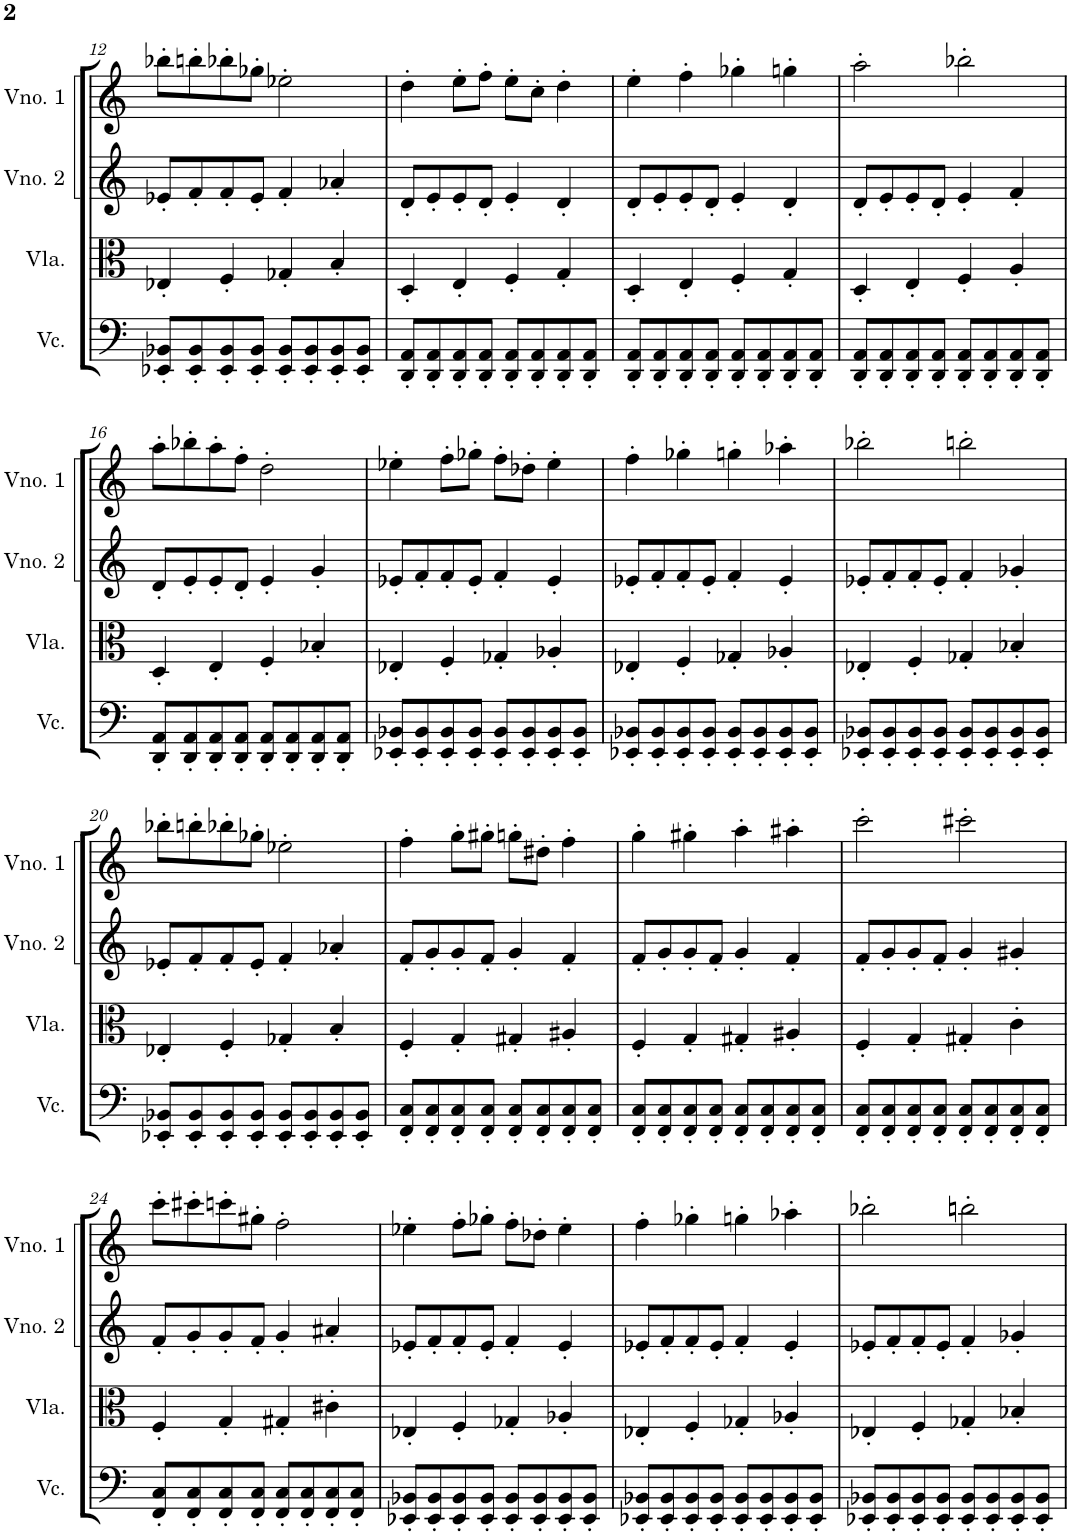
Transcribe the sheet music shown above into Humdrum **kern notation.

**kern	**kern	**kern	**kern
*part4	*part3	*part2	*part1
*staff4	*staff3	*staff2	*staff1
*I"Violoncelo	*I"Viola	*I"Violino 2	*I"Violino 1
*I'Vc.	*I'Vla.	*I'Vno. 2	*I'Vno. 1
!!LO:PB:g=z
*clefF4	*clefC3	*clefG2	*clefG2
*k[]	*k[]	*k[]	*k[]
*M4/4	*M4/4	*M4/4	*M4/4
=12	=12	=12	=12
8EE-X/' 8BB-X/'L	4E-X'/	8e-X'/L	8bb-X'\L
8EE-/' 8BB-/'	.	8f'/	8bbn'\
8EE-/' 8BB-/'	4F'/	8f'/	8bb-X'\
8EE-/' 8BB-/'J	.	8e-'/J	8gg-X'\J
8EE-/' 8BB-/'L	4G-X'/	4f'/	2ee-X'\
8EE-/' 8BB-/'	.	.	.
8EE-/' 8BB-/'	4B'/	4a-X'/	.
8EE-/' 8BB-/'J	.	.	.
=13	=13	=13	=13
8DD/' 8AA/'L	4D'/	8d'/L	4dd'\
8DD/' 8AA/'	.	8e'/	.
8DD/' 8AA/'	4E'/	8e'/	8ee'\L
8DD/' 8AA/'J	.	8d'/J	8ff'\J
8DD/' 8AA/'L	4F'/	4e'/	8ee'\L
8DD/' 8AA/'	.	.	8cc'\J
8DD/' 8AA/'	4G'/	4d'/	4dd'\
8DD/' 8AA/'J	.	.	.
=14	=14	=14	=14
8DD/' 8AA/'L	4D'/	8d'/L	4ee'\
8DD/' 8AA/'	.	8e'/	.
8DD/' 8AA/'	4E'/	8e'/	4ff'\
8DD/' 8AA/'J	.	8d'/J	.
8DD/' 8AA/'L	4F'/	4e'/	4gg-X'\
8DD/' 8AA/'	.	.	.
8DD/' 8AA/'	4G'/	4d'/	4ggn'\
8DD/' 8AA/'J	.	.	.
=15	=15	=15	=15
8DD/' 8AA/'L	4D'/	8d'/L	2aa'\
8DD/' 8AA/'	.	8e'/	.
8DD/' 8AA/'	4E'/	8e'/	.
8DD/' 8AA/'J	.	8d'/J	.
8DD/' 8AA/'L	4F'/	4e'/	2bb-X'\
8DD/' 8AA/'	.	.	.
8DD/' 8AA/'	4A'/	4f'/	.
8DD/' 8AA/'J	.	.	.
!!LO:LB:g=z
=16	=16	=16	=16
8DD/' 8AA/'L	4D'/	8d'/L	8aa'\L
8DD/' 8AA/'	.	8e'/	8bb-X'\
8DD/' 8AA/'	4E'/	8e'/	8aa'\
8DD/' 8AA/'J	.	8d'/J	8ff'\J
8DD/' 8AA/'L	4F'/	4e'/	2dd'\
8DD/' 8AA/'	.	.	.
8DD/' 8AA/'	4B-X'/	4g'/	.
8DD/' 8AA/'J	.	.	.
=17	=17	=17	=17
8EE-X/' 8BB-X/'L	4E-X'/	8e-X'/L	4ee-X'\
8EE-/' 8BB-/'	.	8f'/	.
8EE-/' 8BB-/'	4F'/	8f'/	8ff'\L
8EE-/' 8BB-/'J	.	8e-'/J	8gg-X'\J
8EE-/' 8BB-/'L	4G-X'/	4f'/	8ff'\L
8EE-/' 8BB-/'	.	.	8dd-X'\J
8EE-/' 8BB-/'	4A-X'/	4e-'/	4ee-'\
8EE-/' 8BB-/'J	.	.	.
=18	=18	=18	=18
8EE-X/' 8BB-X/'L	4E-X'/	8e-X'/L	4ff'\
8EE-/' 8BB-/'	.	8f'/	.
8EE-/' 8BB-/'	4F'/	8f'/	4gg-X'\
8EE-/' 8BB-/'J	.	8e-'/J	.
8EE-/' 8BB-/'L	4G-X'/	4f'/	4ggn'\
8EE-/' 8BB-/'	.	.	.
8EE-/' 8BB-/'	4A-X'/	4e-'/	4aa-X'\
8EE-/' 8BB-/'J	.	.	.
=19	=19	=19	=19
8EE-X/' 8BB-X/'L	4E-X'/	8e-X'/L	2bb-X'\
8EE-/' 8BB-/'	.	8f'/	.
8EE-/' 8BB-/'	4F'/	8f'/	.
8EE-/' 8BB-/'J	.	8e-'/J	.
8EE-/' 8BB-/'L	4G-X'/	4f'/	2bbn'\
8EE-/' 8BB-/'	.	.	.
8EE-/' 8BB-/'	4B-X'/	4g-X'/	.
8EE-/' 8BB-/'J	.	.	.
!!LO:LB:g=z
=20	=20	=20	=20
8EE-X/' 8BB-X/'L	4E-X'/	8e-X'/L	8bb-X'\L
8EE-/' 8BB-/'	.	8f'/	8bbn'\
8EE-/' 8BB-/'	4F'/	8f'/	8bb-X'\
8EE-/' 8BB-/'J	.	8e-'/J	8gg-X'\J
8EE-/' 8BB-/'L	4G-X'/	4f'/	2ee-X'\
8EE-/' 8BB-/'	.	.	.
8EE-/' 8BB-/'	4B'/	4a-X'/	.
8EE-/' 8BB-/'J	.	.	.
=21	=21	=21	=21
8FF/' 8C/'L	4F'/	8f'/L	4ff'\
8FF/' 8C/'	.	8g'/	.
8FF/' 8C/'	4G'/	8g'/	8gg'\L
8FF/' 8C/'J	.	8f'/J	8gg#X'\J
8FF/' 8C/'L	4G#X'/	4g'/	8ggn'\L
8FF/' 8C/'	.	.	8dd#X'\J
8FF/' 8C/'	4A#X'/	4f'/	4ff'\
8FF/' 8C/'J	.	.	.
=22	=22	=22	=22
8FF/' 8C/'L	4F'/	8f'/L	4gg'\
8FF/' 8C/'	.	8g'/	.
8FF/' 8C/'	4G'/	8g'/	4gg#X'\
8FF/' 8C/'J	.	8f'/J	.
8FF/' 8C/'L	4G#X'/	4g'/	4aa'\
8FF/' 8C/'	.	.	.
8FF/' 8C/'	4A#X'/	4f'/	4aa#X'\
8FF/' 8C/'J	.	.	.
=23	=23	=23	=23
8FF/' 8C/'L	4F'/	8f'/L	2ccc'\
8FF/' 8C/'	.	8g'/	.
8FF/' 8C/'	4G'/	8g'/	.
8FF/' 8C/'J	.	8f'/J	.
8FF/' 8C/'L	4G#X'/	4g'/	2ccc#X'\
8FF/' 8C/'	.	.	.
8FF/' 8C/'	4c'\	4g#X'/	.
8FF/' 8C/'J	.	.	.
!!LO:LB:g=z
=24	=24	=24	=24
8FF/' 8C/'L	4F'/	8f'/L	8ccc'\L
8FF/' 8C/'	.	8g'/	8ccc#X'\
8FF/' 8C/'	4G'/	8g'/	8cccn'\
8FF/' 8C/'J	.	8f'/J	8gg#X'\J
8FF/' 8C/'L	4G#X'/	4g'/	2ff'\
8FF/' 8C/'	.	.	.
8FF/' 8C/'	4c#X'\	4a#X'/	.
8FF/' 8C/'J	.	.	.
=25	=25	=25	=25
8EE-X/' 8BB-X/'L	4E-X'/	8e-X'/L	4ee-X'\
8EE-/' 8BB-/'	.	8f'/	.
8EE-/' 8BB-/'	4F'/	8f'/	8ff'\L
8EE-/' 8BB-/'J	.	8e-'/J	8gg-X'\J
8EE-/' 8BB-/'L	4G-X'/	4f'/	8ff'\L
8EE-/' 8BB-/'	.	.	8dd-X'\J
8EE-/' 8BB-/'	4A-X'/	4e-'/	4ee-'\
8EE-/' 8BB-/'J	.	.	.
=26	=26	=26	=26
8EE-X/' 8BB-X/'L	4E-X'/	8e-X'/L	4ff'\
8EE-/' 8BB-/'	.	8f'/	.
8EE-/' 8BB-/'	4F'/	8f'/	4gg-X'\
8EE-/' 8BB-/'J	.	8e-'/J	.
8EE-/' 8BB-/'L	4G-X'/	4f'/	4ggn'\
8EE-/' 8BB-/'	.	.	.
8EE-/' 8BB-/'	4A-X'/	4e-'/	4aa-X'\
8EE-/' 8BB-/'J	.	.	.
=27	=27	=27	=27
8EE-X/' 8BB-X/'L	4E-X'/	8e-X'/L	2bb-X'\
8EE-/' 8BB-/'	.	8f'/	.
8EE-/' 8BB-/'	4F'/	8f'/	.
8EE-/' 8BB-/'J	.	8e-'/J	.
8EE-/' 8BB-/'L	4G-X'/	4f'/	2bbn'\
8EE-/' 8BB-/'	.	.	.
8EE-/' 8BB-/'	4B-X'/	4g-X'/	.
8EE-/' 8BB-/'J	.	.	.
=	=	=	=
*-	*-	*-	*-
